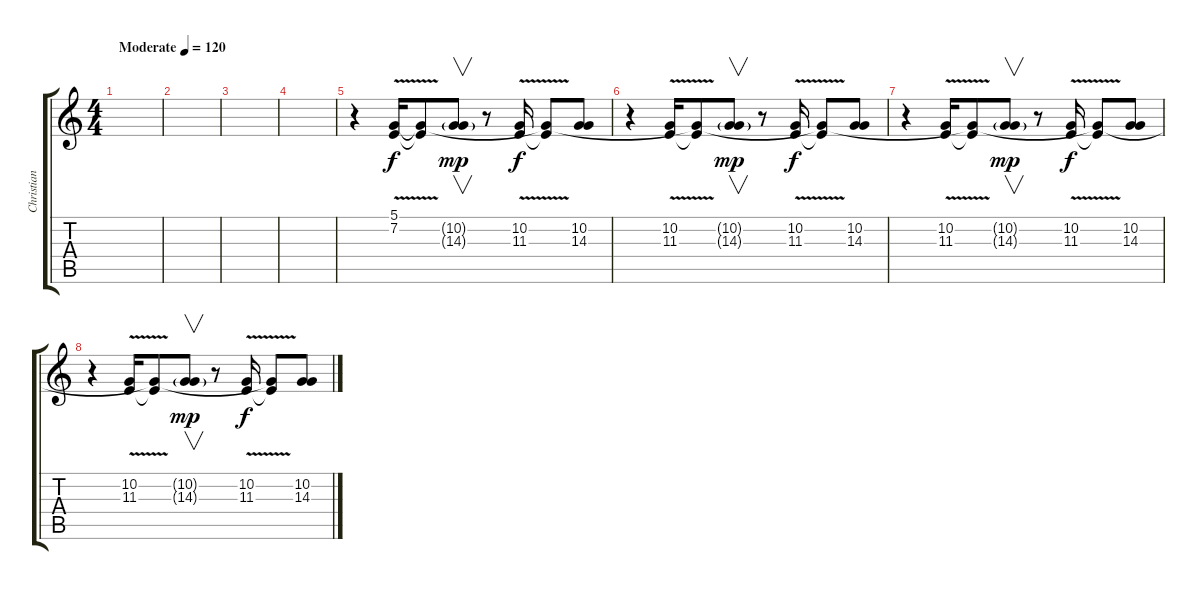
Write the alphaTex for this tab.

\track ("Christian Lorenz - Keyboard III" "Christian ") {instrument pad1newage}
\staff {score tabs}
\tuning (D4 A3 F3 C3 G2 C2) {hide}
\ts (4 4)
\tempo (120 "Moderate")
\clef g2
\ks c
|
|
|
|
r.4 (5.1{v} 7.2{v}).16 (5.1{v t} 7.2{v t}).8 (10.2{g} 14.3{g}).8{v dy mp} r.8 (10.2{v} 11.3{v}).16{dy f} (5.1{t} 11.3{t}).8 (10.2 14.3).8 |
r.4 (10.2{v} 11.3{v}).16 (5.1{v t} 11.3{v t}).8 (10.2{g} 14.3{g}).8{v dy mp} r.8 (10.2{v} 11.3{v}).16{dy f} (5.1{t} 11.3{t}).8 (10.2 14.3).8 |
r.4 (10.2{v} 11.3{v}).16 (5.1{v t} 11.3{v t}).8 (10.2{g} 14.3{g}).8{v dy mp} r.8 (10.2{v} 11.3{v}).16{dy f} (5.1{t} 11.3{t}).8 (10.2 14.3).8 |
r.4 (10.2{v} 11.3{v}).16 (5.1{v t} 11.3{v t}).8 (10.2{g} 14.3{g}).8{v dy mp} r.8 (10.2{v} 11.3{v}).16{dy f} (5.1{t} 11.3{t}).8 (10.2 14.3).8
